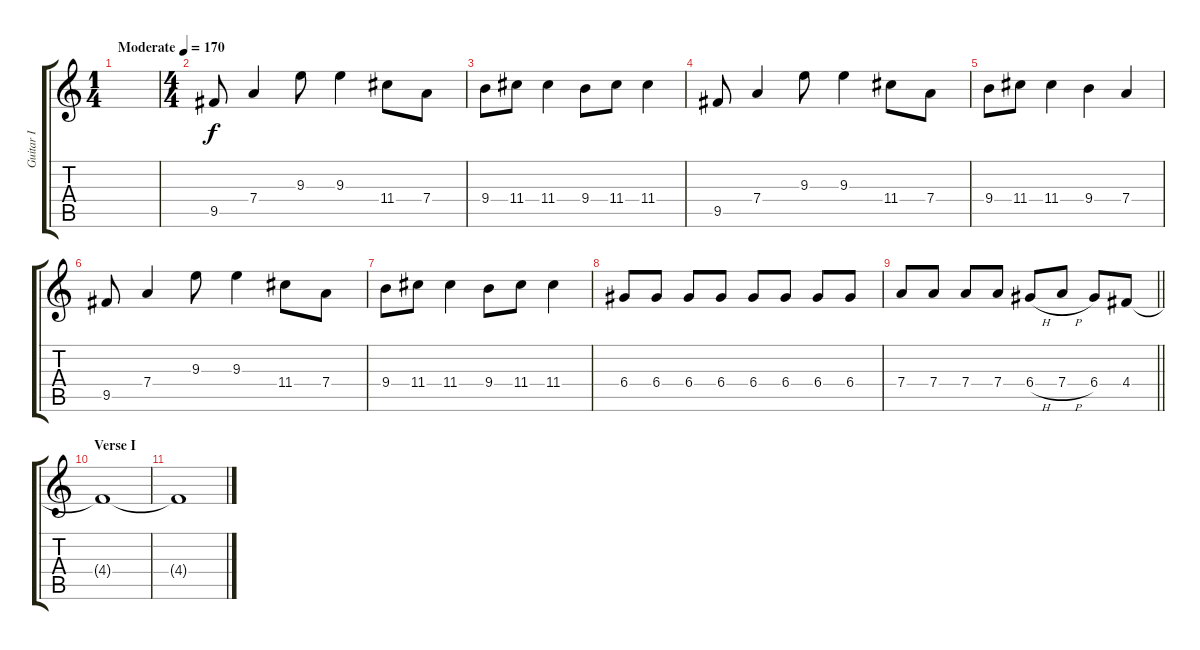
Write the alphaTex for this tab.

\track ("Guitar I" "Guitar I") {instrument distortionguitar}
\staff {score tabs}
\tuning (E4 B3 G3 D3 A2 D2) {hide}
\ts (1 4)
\tempo (170 "Moderate")
\clef g2
\ks c
|
\ts (4 4)
9.5.8 7.4.4 9.3.8 9.3.4 11.4.8 7.4.8 |
9.4.8 11.4.8 11.4.4 9.4.8 11.4.8 11.4.4 |
9.5.8 7.4.4 9.3.8 9.3.4 11.4.8 7.4.8 |
9.4.8 11.4.8 11.4.4 9.4.4 7.4.4 |
9.5.8 7.4.4 9.3.8 9.3.4 11.4.8 7.4.8 |
9.4.8 11.4.8 11.4.4 9.4.8 11.4.8 11.4.4 |
6.4.8 6.4.8 6.4.8 6.4.8 6.4.8 6.4.8 6.4.8 6.4.8 |
\barLineRight lightlight
7.4.8 7.4.8 7.4.8 7.4.8 6.4{h}.8 7.4{h}.8 6.4.8 4.4.8 |
\section ("" "Verse I")
4.4{t}.1 |
4.4{t}.1
